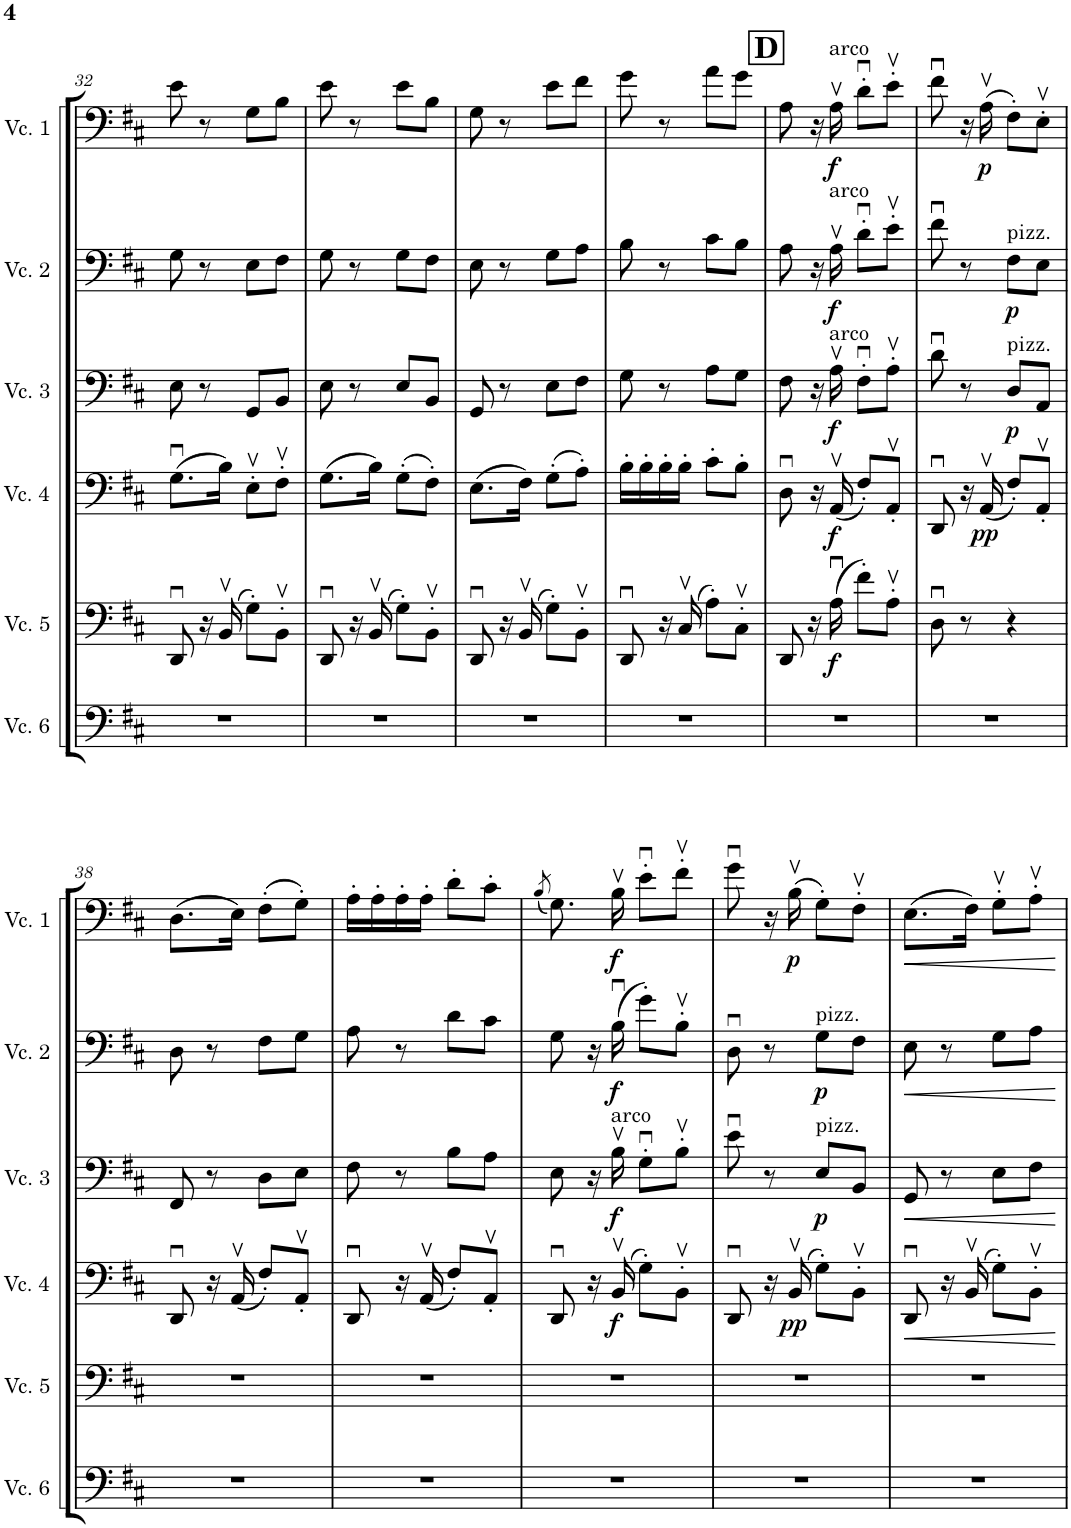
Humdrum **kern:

**kern	**kern	**dynam	**kern	**dynam	**kern	**dynam	**kern	**dynam	**kern	**dynam
*part6	*part5	*part5	*part4	*part4	*part3	*part3	*part2	*part2	*part1	*part1
*staff6	*staff5	*staff5	*staff4	*staff4	*staff3	*staff3	*staff2	*staff2	*staff1	*staff1
*I"Cello 6	*I"Cello 5	*	*I"Cello 4	*	*I"Cello 3	*	*I"Cello 2	*	*I"Cello 1	*
!!LO:PB:g=z
*clefF4	*clefF4	*	*clefF4	*	*clefF4	*	*clefF4	*	*clefF4	*
*k[f#c#]	*k[f#c#]	*	*k[f#c#]	*	*k[f#c#]	*	*k[f#c#]	*	*k[f#c#]	*
*M2/4	*M2/4	*	*M2/4	*	*M2/4	*	*M2/4	*	*M2/4	*
=32	=32	=32	=32	=32	=32	=32	=32	=32	=32	=32
2r	8DDu/	.	(8.Gu\L	.	8E\	.	8G\	.	8e\	.
.	16r	.	.	.	8r	.	8r	.	8r	.
.	(16BBv/	.	16B\Jk)	.	.	.	.	.	.	.
.	8G'\L)	.	8Ev'\L	.	8GG/L	.	8E\L	.	8G\L	.
.	8BBv'\J	.	8F#v'\J	.	8BB/J	.	8F#\J	.	8B\J	.
=33	=33	=33	=33	=33	=33	=33	=33	=33	=33	=33
2r	8DDu/	.	(8.G\L	.	8E\	.	8G\	.	8e\	.
.	16r	.	.	.	8r	.	8r	.	8r	.
.	(16BBv/	.	16B\Jk)	.	.	.	.	.	.	.
.	8G'\L)	.	(8G'\L	.	8E/L	.	8G\L	.	8e\L	.
.	8BBv'\J	.	8F#'\J)	.	8BB/J	.	8F#\J	.	8B\J	.
=34	=34	=34	=34	=34	=34	=34	=34	=34	=34	=34
2r	8DDu/	.	(8.E\L	.	8GG/	.	8E\	.	8G\	.
.	16r	.	.	.	8r	.	8r	.	8r	.
.	(16BBv/	.	16F#\Jk)	.	.	.	.	.	.	.
.	8G'\L)	.	(8G'\L	.	8E\L	.	8G\L	.	8e\L	.
.	8BBv'\J	.	8A'\J)	.	8F#\J	.	8A\J	.	8f#\J	.
=35	=35	=35	=35	=35	=35	=35	=35	=35	=35	=35
2r	8DDu/	.	16B'\LL	.	8G\	.	8B\	.	8g\	.
.	.	.	16B'\	.	.	.	.	.	.	.
.	16r	.	16B'\	.	8r	.	8r	.	8r	.
.	(16C#v/	.	16B'\JJ	.	.	.	.	.	.	.
.	8A'\L)	.	8c#'\L	.	8A\L	.	8c#\L	.	8a\L	.
.	8C#v'\J	.	8B'\J	.	8G\J	.	8B\J	.	8g\J	.
!!LO:REH:place=s1:a:B:cj:fs=14:t=D
=36	=36	=36	=36	=36	=36	=36	=36	=36	=36	=36
2r	8DD/	.	8Du\	.	8F#\	.	8A\	.	8A\	.
.	16r	.	16r	.	16r	.	16r	.	16r	.
!	!	!	!	!	!	!	!	!	!LO:TX:a:t=arco	!
!	!	!	!	!	!	!	!LO:TX:a:t=arco	!	!	!
!	!	!	!	!	!LO:TX:a:t=arco	!	!	!	!	!
!	!	!LO:DY:b	!	!LO:DY:b	!	!LO:DY:b	!	!LO:DY:b	!	!LO:DY:b
.	(16Au\	f	(16AAv/	f	16Av\	f	16Av\	f	16Av\	f
.	8f#'\L)	.	8F#'/L)	.	8F#u'\L	.	8du'\L	.	8du'\L	.
.	8Av'\J	.	8AAv'/J	.	8Av'\J	.	8ev'\J	.	8ev'\J	.
=37	=37	=37	=37	=37	=37	=37	=37	=37	=37	=37
2r	8Du\	.	8DDu/	.	8du\	.	8f#u\	.	8f#u\	.
.	8r	.	16r	.	8r	.	8r	.	16r	.
!	!	!	!	!LO:DY:b	!	!	!	!	!	!LO:DY:b
.	.	.	(16AAv/	pp	.	.	.	.	(16Av\	p
!	!	!	!	!	!	!	!LO:TX:a:t=pizz.	!	!	!
!	!	!	!	!	!LO:TX:a:t=pizz.	!	!	!	!	!
!	!	!	!	!	!	!LO:DY:b	!	!LO:DY:b	!	!
.	4r	.	8F#'/L)	.	8D/L	p	8F#\L	p	8F#'\L)	.
.	.	.	8AAv'/J	.	8AA/J	.	8E\J	.	8Ev'\J	.
!!LO:LB:g=z
=38	=38	=38	=38	=38	=38	=38	=38	=38	=38	=38
2r	2r	.	8DDu/	.	8FF#/	.	8D\	.	(8.D\L	.
.	.	.	16r	.	8r	.	8r	.	.	.
.	.	.	(16AAv/	.	.	.	.	.	16E\Jk)	.
.	.	.	8F#'/L)	.	8D\L	.	8F#\L	.	(8F#'\L	.
.	.	.	8AAv'/J	.	8E\J	.	8G\J	.	8G'\J)	.
=39	=39	=39	=39	=39	=39	=39	=39	=39	=39	=39
2r	2r	.	8DDu/	.	8F#\	.	8A\	.	16A'\LL	.
.	.	.	.	.	.	.	.	.	16A'\	.
.	.	.	16r	.	8r	.	8r	.	16A'\	.
.	.	.	(16AAv/	.	.	.	.	.	16A'\JJ	.
.	.	.	8F#'/L)	.	8B\L	.	8d\L	.	8d'\L	.
.	.	.	8AAv'/J	.	8A\J	.	8c#\J	.	8c#'\J	.
=40	=40	=40	=40	=40	=40	=40	=40	=40	=40	=40
.	.	.	.	.	.	.	.	.	(8qB/	.
2r	2r	.	8DDu/	.	8E\	.	8G\	.	8.G\)	.
.	.	.	16r	.	16r	.	16r	.	.	.
!	!	!	!	!	!LO:TX:a:t=arco	!	!	!	!	!
!	!	!	!	!LO:DY:b	!	!LO:DY:b	!	!LO:DY:b	!	!LO:DY:b
.	.	.	(16BBv/	f	16Bv\	f	(16Bu\	f	16Bv\	f
.	.	.	8G'\L)	.	8Gu'\L	.	8g'\L)	.	8eu'\L	.
.	.	.	8BBv'\J	.	8Bv'\J	.	8Bv'\J	.	8f#v'\J	.
=41	=41	=41	=41	=41	=41	=41	=41	=41	=41	=41
2r	2r	.	8DDu/	.	8eu\	.	8Du\	.	8gu\	.
.	.	.	16r	.	8r	.	8r	.	16r	.
!	!	!	!	!LO:DY:b	!	!	!	!	!	!LO:DY:b
.	.	.	(16BBv/	pp	.	.	.	.	(16Bv\	p
!	!	!	!	!	!	!	!LO:TX:a:t=pizz.	!	!	!
!	!	!	!	!	!LO:TX:a:t=pizz.	!	!	!	!	!
!	!	!	!	!	!	!LO:DY:b	!	!LO:DY:b	!	!
.	.	.	8G'\L)	.	8E/L	p	8G\L	p	8G'\L)	.
.	.	.	8BBv'\J	.	8BB/J	.	8F#\J	.	8F#v'\J	.
=42	=42	=42	=42	=42	=42	=42	=42	=42	=42	=42
!	!	!	!	!LO:HP:b	!	!LO:HP:b	!	!LO:HP:b	!	!LO:HP:b
2r	2r	.	8DDu/	<	8GG/	<	8E\	<	(8.E\L	<
.	.	.	16r	.	8r	.	8r	.	.	.
.	.	.	(16BBv/	.	.	.	.	.	16F#\Jk)	.
.	.	.	8G'\L)	.	8E\L	.	8G\L	.	8Gv'\L	.
.	.	.	8BBv'\J	.	8F#\J	.	8A\J	.	8Av'\J	.
.	.	.	.	[	.	[	.	[	.	[
=	=	=	=	=	=	=	=	=	=	=
*-	*-	*-	*-	*-	*-	*-	*-	*-	*-	*-
